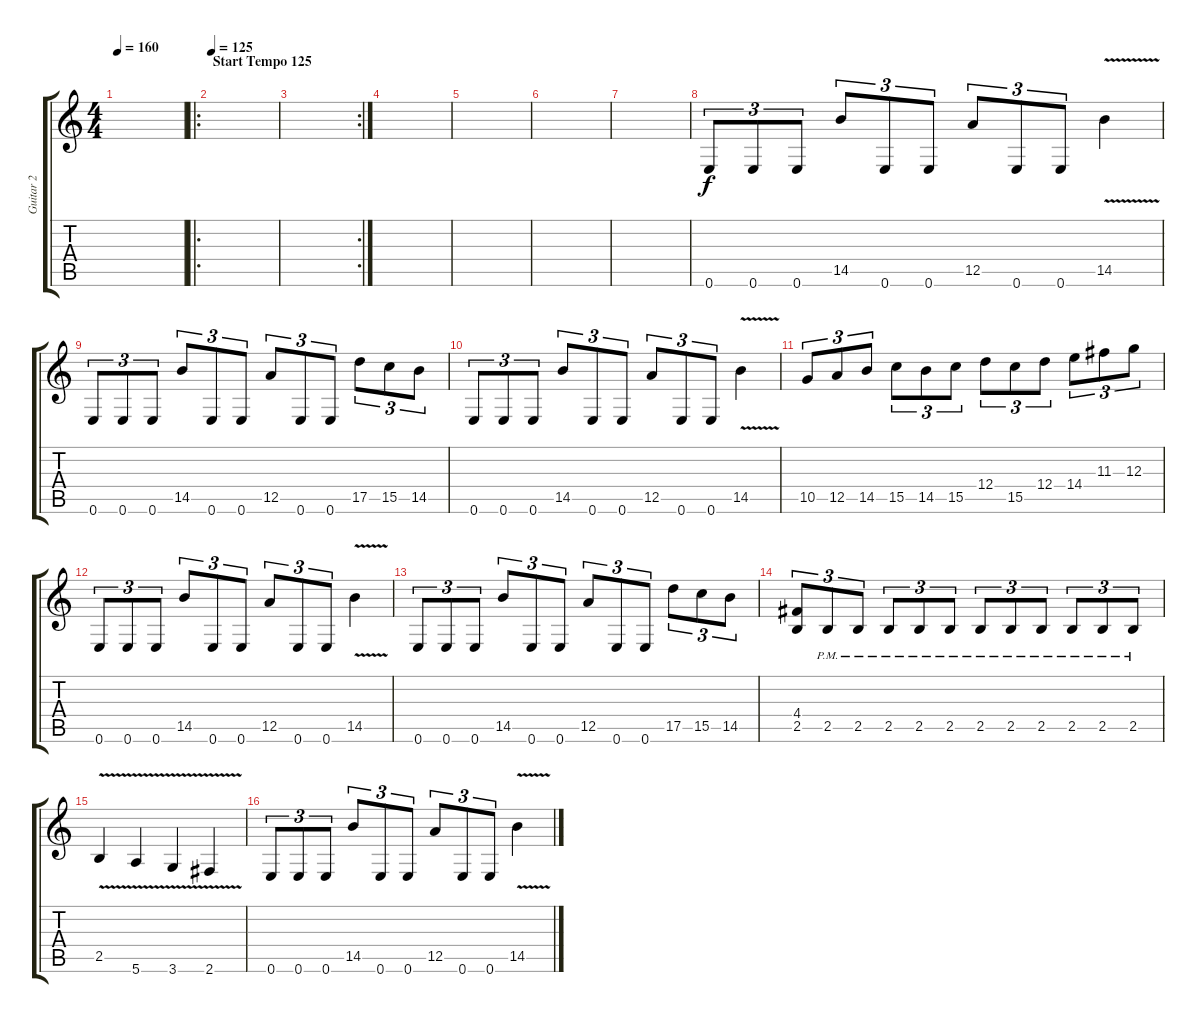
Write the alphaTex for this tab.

\track ("Guitar 2" "Guitar 2") {instrument distortionguitar}
\staff {score tabs}
\tuning (E4 B3 G3 D3 A2 E2) {hide}
\ts (4 4)
\tempo 160
\clef g2
\ks c
|
\ro
\section ("" "Start Tempo 125")
\tempo 125
|
\rc 2
|
|
|
|
|
0.6.8{tu (3 2)} 0.6.8{tu (3 2)} 0.6.8{tu (3 2)} 14.5.8{tu (3 2)} 0.6.8{tu (3 2)} 0.6.8{tu (3 2)} 12.5.8{tu (3 2)} 0.6.8{tu (3 2)} 0.6.8{tu (3 2)} 14.5{v}.4 |
0.6.8{tu (3 2)} 0.6.8{tu (3 2)} 0.6.8{tu (3 2)} 14.5.8{tu (3 2)} 0.6.8{tu (3 2)} 0.6.8{tu (3 2)} 12.5.8{tu (3 2)} 0.6.8{tu (3 2)} 0.6.8{tu (3 2)} 17.5.8{tu (3 2)} 15.5.8{tu (3 2)} 14.5.8{tu (3 2)} |
0.6.8{tu (3 2)} 0.6.8{tu (3 2)} 0.6.8{tu (3 2)} 14.5.8{tu (3 2)} 0.6.8{tu (3 2)} 0.6.8{tu (3 2)} 12.5.8{tu (3 2)} 0.6.8{tu (3 2)} 0.6.8{tu (3 2)} 14.5{v}.4 |
10.5.8{tu (3 2)} 12.5.8{tu (3 2)} 14.5.8{tu (3 2)} 15.5.8{tu (3 2)} 14.5.8{tu (3 2)} 15.5.8{tu (3 2)} 12.4.8{tu (3 2)} 15.5.8{tu (3 2)} 12.4.8{tu (3 2)} 14.4.8{tu (3 2)} 11.3.8{tu (3 2)} 12.3.8{tu (3 2)} |
0.6.8{tu (3 2)} 0.6.8{tu (3 2)} 0.6.8{tu (3 2)} 14.5.8{tu (3 2)} 0.6.8{tu (3 2)} 0.6.8{tu (3 2)} 12.5.8{tu (3 2)} 0.6.8{tu (3 2)} 0.6.8{tu (3 2)} 14.5{v}.4 |
0.6.8{tu (3 2)} 0.6.8{tu (3 2)} 0.6.8{tu (3 2)} 14.5.8{tu (3 2)} 0.6.8{tu (3 2)} 0.6.8{tu (3 2)} 12.5.8{tu (3 2)} 0.6.8{tu (3 2)} 0.6.8{tu (3 2)} 17.5.8{tu (3 2)} 15.5.8{tu (3 2)} 14.5.8{tu (3 2)} |
(4.4 2.5).8{tu (3 2)} 2.5{pm}.8{tu (3 2)} 2.5{pm}.8{tu (3 2)} 2.5{pm}.8{tu (3 2)} 2.5{pm}.8{tu (3 2)} 2.5{pm}.8{tu (3 2)} 2.5{pm}.8{tu (3 2)} 2.5{pm}.8{tu (3 2)} 2.5{pm}.8{tu (3 2)} 2.5{pm}.8{tu (3 2)} 2.5{pm}.8{tu (3 2)} 2.5{pm}.8{tu (3 2)} |
2.5{v}.4 5.6{v}.4 3.6{v}.4 2.6{v}.4 |
0.6.8{tu (3 2)} 0.6.8{tu (3 2)} 0.6.8{tu (3 2)} 14.5.8{tu (3 2)} 0.6.8{tu (3 2)} 0.6.8{tu (3 2)} 12.5.8{tu (3 2)} 0.6.8{tu (3 2)} 0.6.8{tu (3 2)} 14.5{v}.4
